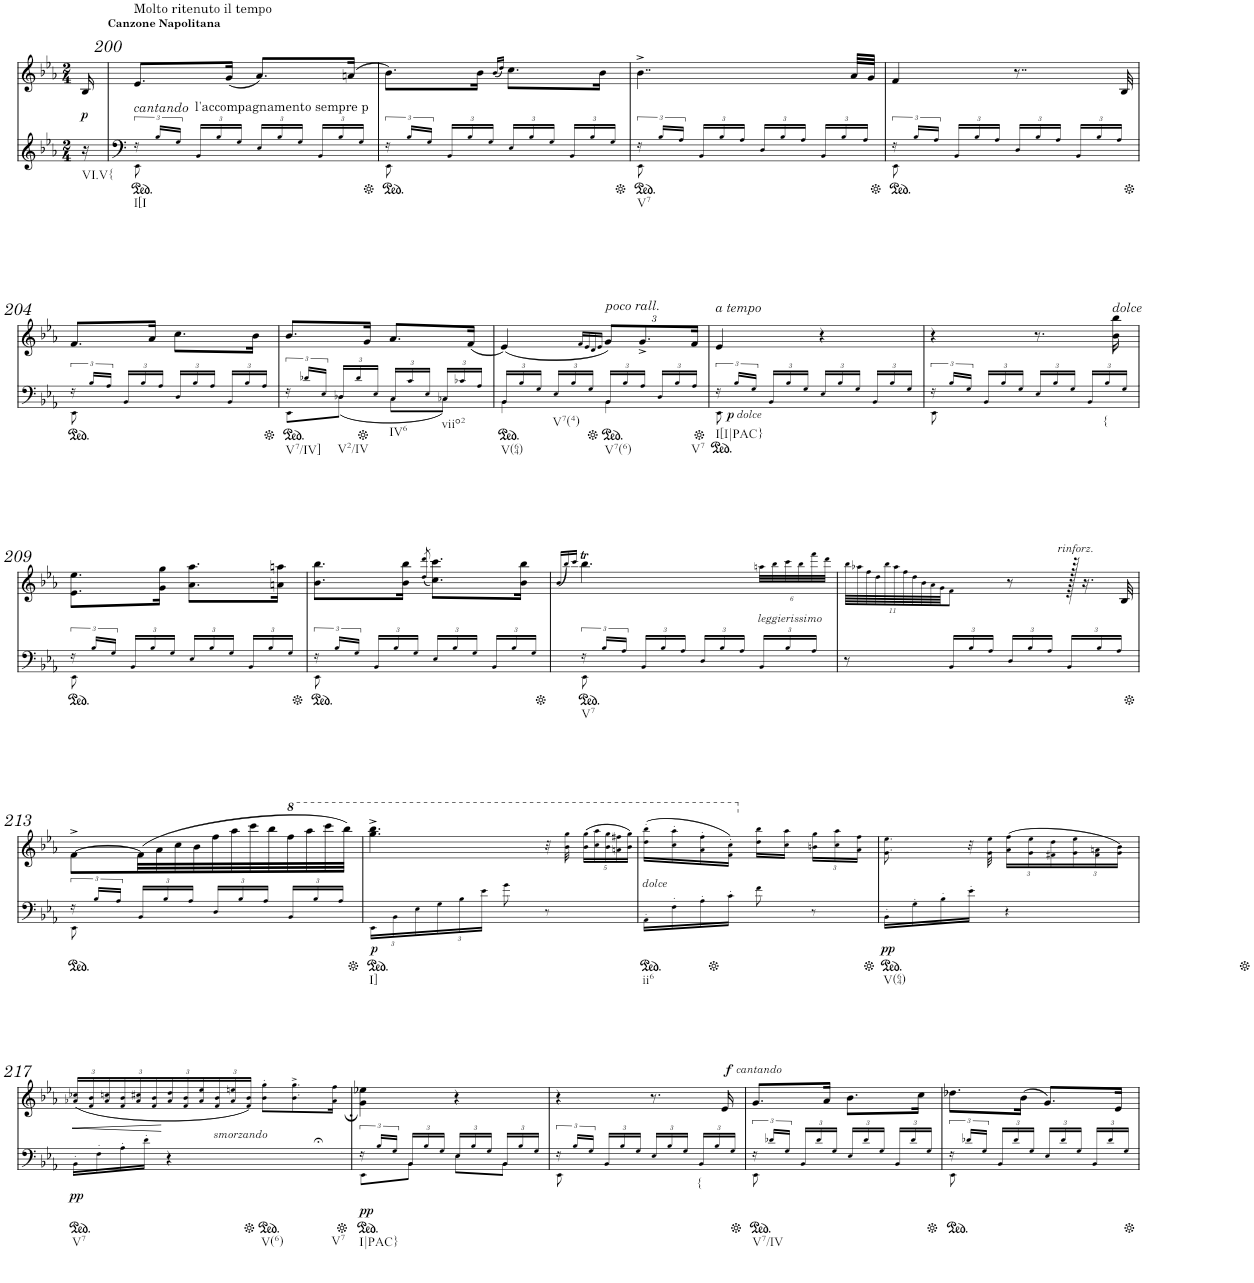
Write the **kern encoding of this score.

**kern	**kern	**dynam
*part1	*part1	*part1
*staff2	*staff1	*staff1/2
*I"Piano	*	*
*I'Pno.	*	*
!!LO:PB:g=z
*clefF4	*clefF4	*
*k[b-e-a-]	*k[b-e-a-]	*
*M2/4	*M2/4	*
=199X2	=199X2	=199X2
!LO:TX:b:t=VI.V{	!	!
!	!	!LO:DY:b
16r	16B-/	p
=200	=200	=200
*^	*	*
!	!	!LO:TX:a:B:t=Canzone Napolitana	!
!	!	!LO:TX:b:i:t=cantando	!
!	!	!LO:TX:a:t=Molto ritenuto il tempo	!
!LO:TX:b:t=I[I	!	!	!
24r	8EE-!\	8.e-/L	.
24B-!/LL	.	.	.
24G!/JJ	.	.	.
*Xbrackettup	*	*	*
!LO:TX:a:t=l'accompagnamento sempre p	!	!	!
24BB-!/LL	8ryy	.	.
24B-!/	.	.	.
.	.	(16g/Jk	.
24G!/JJ	.	.	.
24E-!/LL	4ryy	8.a-/L)	.
24B-!/	.	.	.
24G!/JJ	.	.	.
24BB-!/LL	.	.	.
24B-!/	.	.	.
.	.	(>16an/Jk	.
24G!/JJ	.	.	.
=201	=201	=201	=201
*brackettup	*	*	*
24r	8EE-!\	8.b-\L)	.
24B-!/LL	.	.	.
24G!/JJ	.	.	.
*Xbrackettup	*	*	*
24BB-!/LL	8ryy	.	.
24B-!/	.	.	.
.	.	16b-\Jk	.
24G!/JJ	.	.	.
.	.	(16qb-/LL	.
.	.	16qdd/JJ)	.
24E-!/LL	8ryy	8.cc\L	.
24B-!/	.	.	.
24G!/JJ	.	.	.
24BB-!/LL	8ryy	.	.
24B-!/	.	.	.
.	.	16b-\Jk	.
24G!/JJ	.	.	.
=202	=202	=202	=202
*brackettup	*	*	*
!LO:TX:b:t=V7	!	!	!
24r	8EE-!\	4..b-^\	.
24B-!/LL	.	.	.
24A-!/JJ	.	.	.
*Xbrackettup	*	*	*
24BB-!/LL	8ryy	.	.
24B-!/	.	.	.
24A-!/JJ	.	.	.
24D!/LL	4ryy	.	.
24B-!/	.	.	.
24A-!/JJ	.	.	.
24BB-!/LL	.	.	.
24B-!/	.	.	.
.	.	32a-/LLL	.
24A-!/JJ	.	.	.
.	.	32g/JJJ	.
=203	=203	=203	=203
*brackettup	*	*	*
24r	8EE-!\	4f/	.
24B-!/LL	.	.	.
24A-!/JJ	.	.	.
*Xbrackettup	*	*	*
24BB-!/LL	8ryy	.	.
24B-!/	.	.	.
24A-!/JJ	.	.	.
24D!/LL	4ryy	8..r	.
24B-!/	.	.	.
24A-!/JJ	.	.	.
24BB-!/LL	.	.	.
24B-!/	.	.	.
24A-!/JJ	.	.	.
.	.	32B-/	.
!!LO:LB:g=z
=204	=204	=204	=204
*brackettup	*	*	*
24r	8EE-!\	8.f/L	.
24B-!/LL	.	.	.
24A-!/JJ	.	.	.
*Xbrackettup	*	*	*
24BB-!/LL	8ryy	.	.
24B-!/	.	.	.
.	.	16a-/Jk	.
24A-!/JJ	.	.	.
24D!/LL	4ryy	8.cc\L	.
24B-!/	.	.	.
24A-!/JJ	.	.	.
24BB-!/LL	.	.	.
24B-!/	.	.	.
.	.	16b-\Jk	.
24A-!/JJ	.	.	.
=205	=205	=205	=205
*brackettup	*	*	*
!LO:TX:b:t=V7/IV]	!	!	!
24r	8EE-!\L	8.b-/L	.
24d-X!/LL	.	.	.
24E-!/JJ	.	.	.
*Xbrackettup	*	*	*
!LO:TX:b:t=V2/IV	!	!	!
24D-X!/LL	8D-!\J	.	.
24d-!/	.	.	.
.	.	16g/Jk	.
24E-!/JJ	.	.	.
!LO:TX:b:t=IV6	!	!	!
24C!/LL	8C!\L	8.a-/L	.
24c!/	.	.	.
24E-!/JJ	.	.	.
!LO:TX:b:t=viio2	!	!	!
24C-X!/LL	8C-!\J	.	.
24c-X!/	.	.	.
.	.	(16f/Jk	.
24A-!/JJ	.	.	.
=206	=206	=206	=206
!LO:TX:b:t=V(64)	!	!	!
24BB-!/LL	4BB-!\	(4e-/)	.
24B-!/	.	.	.
24G!/JJ	.	.	.
!LO:TX:b:t=V7(4)	!	!	!
24E-!/LL	.	.	.
24B-!/	.	.	.
24G!/JJ	.	.	.
.	.	16qf/LL	.
.	.	16qe-/	.
.	.	16qd/	.
.	.	16qe-/JJ	.
*	*	*Xbrackettup	*
!	!	!LO:TX:a:i:t=poco rall.	!
!LO:TX:b:t=V7(6)	!	!	!
24BB-!/LL	4BB-!\	12g/L)	.
24B-!/	.	.	.
24A-!/JJ	.	12.g^/	.
24D!/LL	.	.	.
24B-!/	.	.	.
!LO:TX:b:t=V7	!	!	!
24A-!/JJ	.	24f/Jk	.
=207	=207	=207	=207
*brackettup	*	*	*
!	!	!LO:TX:a:i:t=a tempo	!
!LO:TX:b:t=I[I|PAC}	!	!	!
24r	8EE-!\	4e-/	.
!	!	!	!LO:DY:b=2
!	!	!	!LO:DY:n=1:b=2
24B-!/LL	.	.	p other-dynamics
24G!/JJ	.	.	.
*Xbrackettup	*	*	*
24BB-!/LL	8ryy	.	.
24B-!/	.	.	.
24G!/JJ	.	.	.
24E-!/LL	4ryy	4r	.
24B-!/	.	.	.
24G!/JJ	.	.	.
24BB-!/LL	.	.	.
24B-!/	.	.	.
24G!/JJ	.	.	.
=208	=208	=208	=208
*brackettup	*	*	*
24r	8EE-!\	4r	.
24B-!/LL	.	.	.
24G!/JJ	.	.	.
*Xbrackettup	*	*	*
24BB-!/LL	8ryy	.	.
24B-!/	.	.	.
24G!/JJ	.	.	.
24E-!/LL	4ryy	8.r	.
24B-!/	.	.	.
24G!/JJ	.	.	.
24BB-!/LL	.	.	.
!LO:TX:b:t={	!	!	!
24B-!/	.	.	.
!	!	!LO:TX:a:i:t=dolce	!
.	.	16b-\ 16bb-\	.
24G!/JJ	.	.	.
!!LO:LB:g=z
=209	=209	=209	=209
*brackettup	*	*	*
24r	8EE-!\	8.e-\ 8.ee-\L	.
24B-!/LL	.	.	.
24G!/JJ	.	.	.
*Xbrackettup	*	*	*
24BB-!/LL	8ryy	.	.
24B-!/	.	.	.
.	.	16g\ 16gg\Jk	.
24G!/JJ	.	.	.
24E-!/LL	4ryy	8.a-\ 8.aa-\L	.
24B-!/	.	.	.
24G!/JJ	.	.	.
24BB-!/LL	.	.	.
24B-!/	.	.	.
.	.	16an\ 16aan\Jk	.
24G!/JJ	.	.	.
=210	=210	=210	=210
*brackettup	*	*	*
24r	8EE-!\	8.b-\ 8.bb-\L	.
24B-!/LL	.	.	.
24G!/JJ	.	.	.
*Xbrackettup	*	*	*
24BB-!/LL	8ryy	.	.
24B-!/	.	.	.
.	.	16b-\ 16bb-\Jk	.
24G!/JJ	.	.	.
.	.	(8qdd/ 8qddd/	.
24E-!/LL	4ryy	8.cc\ 8.ccc\L)	.
24B-!/	.	.	.
24G!/JJ	.	.	.
24BB-!/LL	.	.	.
24B-!/	.	.	.
.	.	16b-\ 16bb-\Jk	.
24G!/JJ	.	.	.
=211	=211	=211	=211
.	.	(16qb-/LL	.
.	.	16qbb-/)	.
.	.	16qccc/JJ	.
*brackettup	*	*	*
!LO:TX:b:t=V7	!	!	!
24r	8EE-!\	4.bb-T\	.
24B-!/LL	.	.	.
24A-!/JJ	.	.	.
*Xbrackettup	*	*	*
24BB-!/LL	8ryy	.	.
24B-!/	.	.	.
24A-!/JJ	.	.	.
24D!/LL	4ryy	.	.
24B-!/	.	.	.
24A-!/JJ	.	.	.
!	!	!LO:TX:b:i:t=leggierissimo	!
24BB-!/LL	.	48aan!\LLL	.
.	.	48bb-!\	.
24B-!/	.	48ccc!\	.
.	.	48bb-!\	.
24A-!/JJ	.	48fff!\	.
.	.	48ddd!\JJJ	.
*v	*v	*	*
=212	=212	=212
*	*^	*
8r	88bb-!\LLLL	2ryy	.
.	88aa-X!\	.	.
.	88ff!\	.	.
.	88dd!\	.	.
.	88bb-!\	.	.
.	88aa-!\	.	.
.	88ff!\	.	.
.	88dd!\	.	.
.	88b-!\	.	.
.	88a-!\	.	.
.	88g!\JJJ	.	.
24BB-!/LL	8f!\J	.	.
24B-!/	.	.	.
24A-!/JJ	.	.	.
24D!/LL	8r	.	.
24B-!/	.	.	.
24A-!/JJ	.	.	.
!	!LO:N:vis=1024	!	!LO:DY:a
24BB-!/LL	960r	.	other-dynamics
.	16.r	.	.
24B-!/	.	.	.
24A-!/JJ	.	.	.
.	[960%29B-/	.	.
!!LO:LB:g=z	!!
=213	=213	=213	=213
*brackettup	*	*	*
*^	*	*	*
24r	8EE-!\	[8f^\L	2ryy	.
24B-!/LL	.	.	.	.
24A-!/JJ	.	.	.	.
*Xbrackettup	*	*	*	*
24BB-!/LL	8ryy	960B-/]	.	.
.	.	(32f\LL]	.	.
.	.	32a-\	.	.
24B-!/	.	.	.	.
.	.	32cc\	.	.
24A-!/JJ	.	.	.	.
.	.	32b-\	.	.
24D!/LL	4ryy	.	.	.
.	.	32ff\	.	.
.	.	32aa-\	.	.
24B-!/	.	.	.	.
.	.	32ccc\	.	.
24A-!/JJ	.	.	.	.
.	.	32bb-\	.	.
24BB-!/LL	.	.	.	.
.	.	32fff\	.	.
.	.	32aaa-\	.	.
24B-!/	.	.	.	.
.	.	32cccc\	.	.
24A-!/JJ	.	.	.	.
.	.	32bbb-\JJJ)	.	.
960ryy	960ryy	.	960ryy	.
=214	=214	=214	=214	=214
!LO:TX:b:t=I]	!	!	!	!
!	!	!	!	!LO:DY:b=2
*v	*v	*	*	*
24EE-!\LL	4.ggg\^ 4.bbb-\^	2ryy	p
24BB-!\	.	.	.
24E-!\	.	.	.
24G!\	.	.	.
24B-!\	.	.	.
24e-!\JJ	.	.	.
8g!\	.	.	.
8r	32r	.	.
.	32bb-!\ 32ggg!\	.	.
.	(80bb-!\ 80ggg!\LL	.	.
.	80ccc!\ 80aaa-!\	.	.
.	80bb-!\ 80ggg!\	.	.
.	80aan!\ 80fff#X!\	.	.
.	80bb-!\ 80ggg!\JJ)	.	.
=215	=215	=215	=215
!	!LO:TX:b:i:t=dolce	!	!
!LO:TX:b:t=ii6	!	!	!
16AA-'!\LL	(16ddd!\' 16bbb-!\'LL	2ryy	.
16F'!\	16ccc!\' 16aaa-!\'	.	.
16A-'!\	16aa-!\' 16fff!\'	.	.
16c'!\JJ	16ff!\' 16ccc!\'JJ)	.	.
8f!\	16dd!\ 16bb-!\LL	.	.
.	16cc!\ 16aa-!\JJ	.	.
8r	24bn!\ 24gg!\LL	.	.
.	24cc!\ 24aa-!\	.	.
.	24a-!\ 24ff!\JJ	.	.
=216	=216	=216	=216
!LO:TX:b:t=V(64)	!	!	!
!	!	!	!LO:DY:b=2
16BB-'!\LL	8.g!\ 8.ee-!\	2ryy	pp
16G'!\	.	.	.
16B-'!\	.	.	.
16e-'!\JJ	32r	.	.
.	32g!\ 32ee-!\	.	.
4r	(24a-!\ 24ff!\LL	.	.
.	24g!\ 24ee-!\	.	.
.	24f#X!\ 24dd!\	.	.
.	24g!\ 24ee-!\	.	.
.	24f#!\ 24an!\	.	.
.	24g!\ 24b-!\JJ)	.	.
*	*v	*v	*
!!LO:LB:g=z
=217	=217	=217
!LO:TX:b:t=V7	!	!
!	!	!LO:HP:b
!	!	!LO:DY:n=1:b=2
16BB-'!\LL	(24a-X!/ 24cc-X!/LL	< pp
.	24f!/ 24b-!/	.
16F'!\	.	.
.	24a-!/ 24ccn!/	.
16A-'!\	24f!/ 24b-!/	.
.	24a-!/ 24cc#X!/	.
16d'!\JJ	.	.
.	24f!/ 24b-!/	.
4r	24a-!/ 24dd!/	[
.	24f!/ 24b-!/	.
.	24a-!/ 24ee-!/	.
!	!LO:TX:b:i:t=smorzando	!
.	24f!/ 24b-!/	.
.	24a-!/ 24een!/	.
.	24f!/ 24b-!/JJ)	.
!LO:TX:b:t=V(6)	!	!
4ryy	8b-!\' 8gg!\'L	.
.	8.b-!\^ 8.gg!\^	.
!LO:TX:b:t=V7	!	!
8r;<yy	.	.
.	16a-!\ 16ff!\Jk	.
=218	=218	=218
*brackettup	*	*
*^	*^	*
!LO:TX:b:t=I|PAC}	!	!	!	!
24r	8EE-!\L	4g\ 4ee-X\	2ryy	.
!	!	!	!	!LO:DY:b=2
24B-!/LL	.	.	.	pp
24G!/JJ	.	.	.	.
*Xbrackettup	*	*	*	*
24BB-!/LL	8BB-!\J	.	.	.
24B-!/	.	.	.	.
24G!/JJ	.	.	.	.
24E-!/LL	8E-!\L	4r	.	.
24B-!/	.	.	.	.
24G!/JJ	.	.	.	.
24BB-!/LL	8BB-!\J	.	.	.
24B-!/	.	.	.	.
24G!/JJ	.	.	.	.
=219	=219	=219	=219	=219
*brackettup	*	*	*	*
24r	8EE-!\	4r	2ryy	.
24B-!/LL	.	.	.	.
24G!/JJ	.	.	.	.
*Xbrackettup	*	*	*	*
24BB-!/LL	8ryy	.	.	.
24B-!/	.	.	.	.
24G!/JJ	.	.	.	.
24E-!/LL	4ryy	8.r	.	.
24B-!/	.	.	.	.
24G!/JJ	.	.	.	.
!LO:TX:b:t={	!	!	!	!
24BB-!/LL	.	.	.	.
24B-!/	.	.	.	.
!	!	!	!	!LO:DY:a
!	!	!	!	!LO:DY:n=1:a
.	.	16e-/	.	f other-dynamics
24G!/JJ	.	.	.	.
=220	=220	=220	=220	=220
*brackettup	*	*	*	*
!LO:TX:b:t=V7/IV	!	!	!	!
24r	8EE-!\	8.g/L	2ryy	.
24d-X!/LL	.	.	.	.
24G!/JJ	.	.	.	.
*Xbrackettup	*	*	*	*
24BB-!/LL	8ryy	.	.	.
24d-!/	.	.	.	.
.	.	16a-/Jk	.	.
24G!/JJ	.	.	.	.
24E-!/LL	4ryy	8.b-\L	.	.
24d-!/	.	.	.	.
24G!/JJ	.	.	.	.
24BB-!/LL	.	.	.	.
24d-!/	.	.	.	.
.	.	16cc\Jk	.	.
24G!/JJ	.	.	.	.
=221	=221	=221	=221	=221
*brackettup	*	*	*	*
24r	8EE-!\	8.dd-X\L	2ryy	.
24d-X!/LL	.	.	.	.
24G!/JJ	.	.	.	.
*Xbrackettup	*	*	*	*
24BB-!/LL	8ryy	.	.	.
24d-!/	.	.	.	.
.	.	(16b-\Jk	.	.
24G!/JJ	.	.	.	.
24E-!/LL	4ryy	8.g/L)	.	.
24d-!/	.	.	.	.
24G!/JJ	.	.	.	.
24BB-!/LL	.	.	.	.
24d-!/	.	.	.	.
.	.	16e-/Jk	.	.
24G!/JJ	.	.	.	.
*v	*v	*	*	*
*	*v	*v	*
=	=	=
*-	*-	*-
